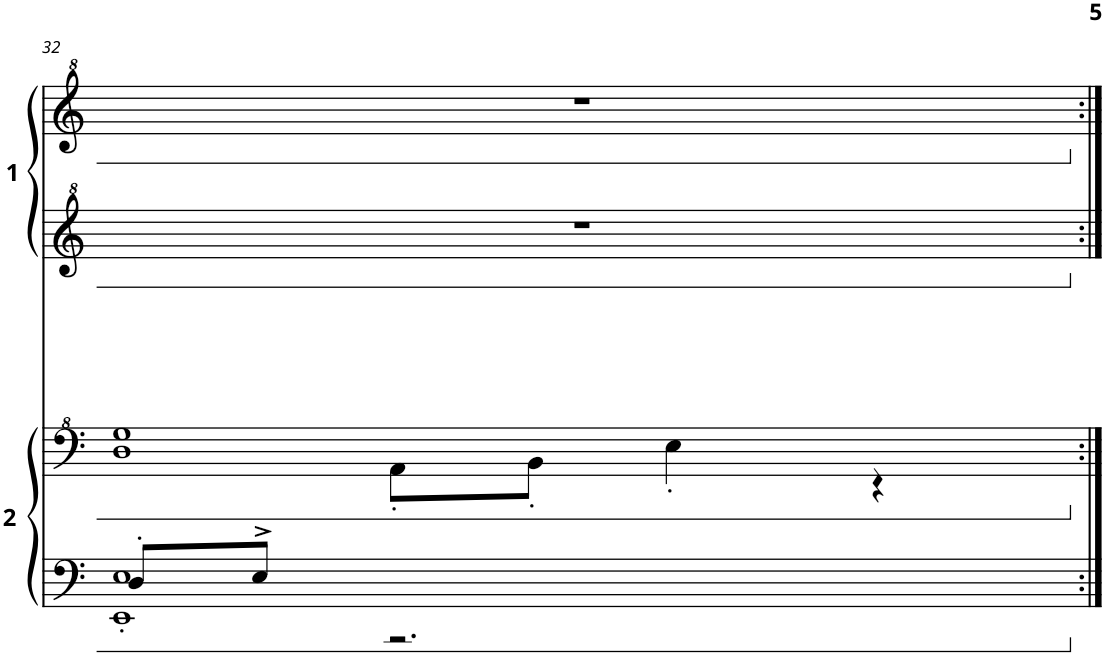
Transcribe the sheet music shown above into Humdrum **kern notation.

**kern	**kern	**kern	**kern
*part2	*part2	*part1	*part1
*staff4	*staff3	*staff2	*staff1
*I"Player 2	*	*I"Player 1	*
!!LO:PB:g=z
*clefF4	*clefF^4	*clefG^2	*clefG^2
*k[]	*k[]	*k[]	*k[]
*M8/8	*M8/8	*M8/8	*M8/8
=32	=32	=32	=32
*^	*^	*	*
1EE' 1E'	8D'>/L	1d 1g	4ryy	1r	1r
.	8E^>/J	.	.	.	.
.	2.r	.	8A'\L	.	.
.	.	.	8B'\J	.	.
.	.	.	4e'\	.	.
.	.	.	4r	.	.
*v	*v	*	*	*	*
*	*v	*v	*	*
=:|!	=:|!	=:|!	=:|!
*-	*-	*-	*-
